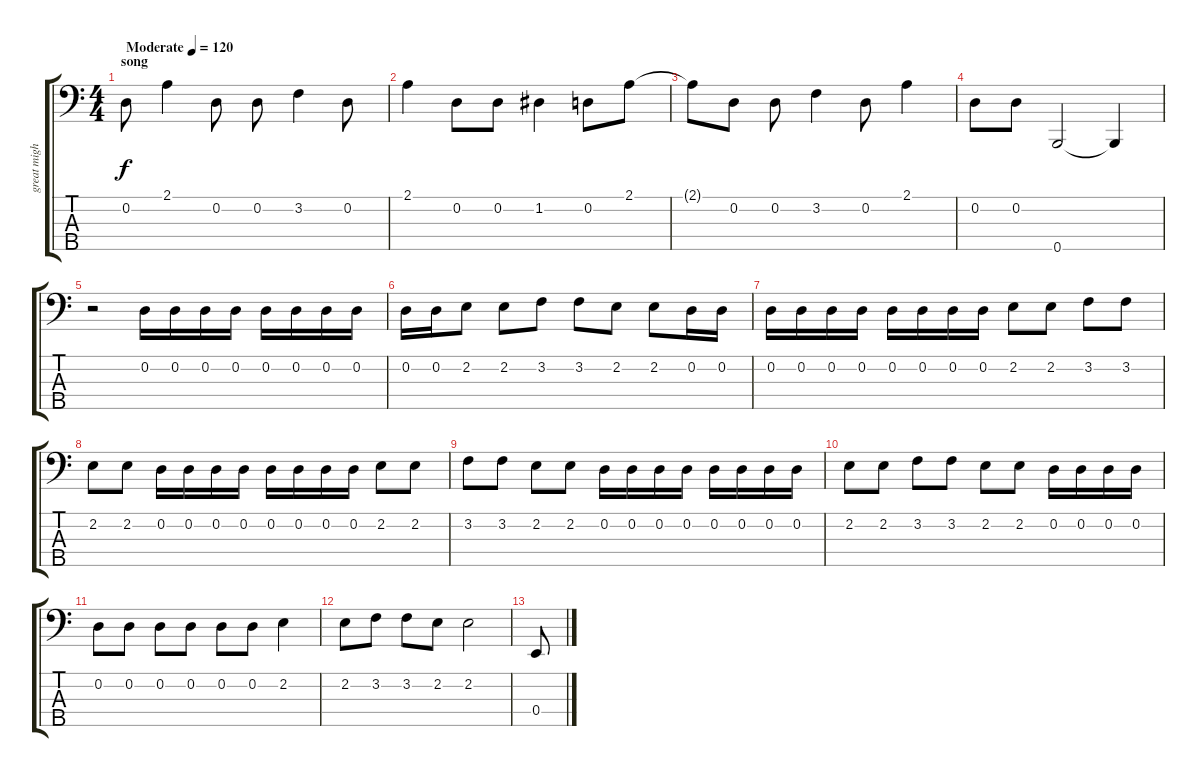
\track ("great mighty zoofilious" "great migh") {instrument electricbasspick}
\staff {score tabs}
\tuning (G2 D2 A1 E1 B0) {hide}
\ts (4 4)
\section ("" "song")
\tempo (120 "Moderate")
\clef f4
\ks c
0.2.8{dy f instrument electricbasspick} 2.1.4 0.2.8 0.2.8 3.2.4 0.2.8 |
2.1.4 0.2.8 0.2.8 1.2.4 0.2.8 2.1.8 |
2.1{t}.8 0.2.8 0.2.8 3.2.4 0.2.8 2.1.4 |
0.2.8 0.2.8 0.5.2 0.5{t}.4 |
r.2 0.2.16 0.2.16 0.2.16 0.2.16 0.2.16 0.2.16 0.2.16 0.2.16 |
0.2.16 0.2.16 2.2.8 2.2.8 3.2.8 3.2.8 2.2.8 2.2.8 0.2.16 0.2.16 |
0.2.16 0.2.16 0.2.16 0.2.16 0.2.16 0.2.16 0.2.16 0.2.16 2.2.8 2.2.8 3.2.8 3.2.8 |
2.2.8 2.2.8 0.2.16 0.2.16 0.2.16 0.2.16 0.2.16 0.2.16 0.2.16 0.2.16 2.2.8 2.2.8 |
3.2.8 3.2.8 2.2.8 2.2.8 0.2.16 0.2.16 0.2.16 0.2.16 0.2.16 0.2.16 0.2.16 0.2.16 |
2.2.8 2.2.8 3.2.8 3.2.8 2.2.8 2.2.8 0.2.16 0.2.16 0.2.16 0.2.16 |
0.2.8 0.2.8 0.2.8 0.2.8 0.2.8 0.2.8 2.2.4 |
2.2.8 3.2.8 3.2.8 2.2.8 2.2.2 |
0.4.8
